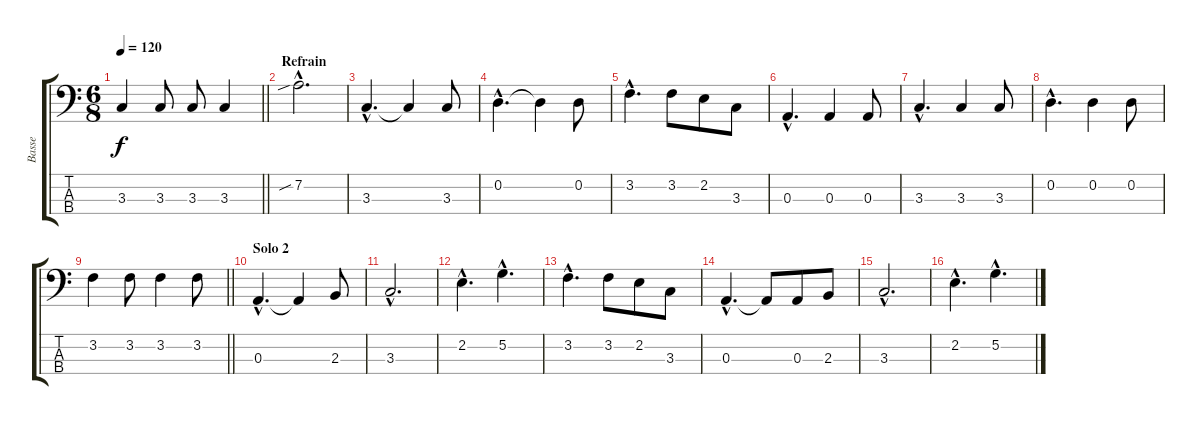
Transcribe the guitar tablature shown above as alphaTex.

\track ("Basse" "Basse") {instrument electricbassfinger}
\staff {score tabs}
\tuning (G2 D2 A1 E1) {hide}
\ts (6 8)
\tempo 120
\clef f4
\barLineRight lightlight
\ks c
3.3.4{dy f} 3.3.8 3.3.8 3.3.4 |
\section ("" "Refrain")
7.2{sib hac}.2{d} |
3.3{hac}.4{d} 3.3{t}.4 3.3.8 |
0.2{hac}.4{d} 0.2{t}.4 0.2.8 |
3.2{hac}.4{d} 3.2.8 2.2.8 3.3.8 |
0.3{hac}.4{d} 0.3.4 0.3.8 |
3.3{hac}.4{d} 3.3.4 3.3.8 |
0.2{hac}.4{d} 0.2.4 0.2.8 |
\barLineRight lightlight
3.2.4 3.2.8 3.2.4 3.2.8 |
\section ("" "Solo 2")
0.3{hac}.4{d} 0.3{t}.4 2.3.8 |
3.3{hac}.2{d} |
2.2{hac}.4{d} 5.2{hac}.4{d} |
3.2{hac}.4{d} 3.2.8 2.2.8 3.3.8 |
0.3{hac}.4{d} 0.3{t}.8 0.3.8 2.3.8 |
3.3{hac}.2{d} |
2.2{hac}.4{d} 5.2{hac}.4{d}
